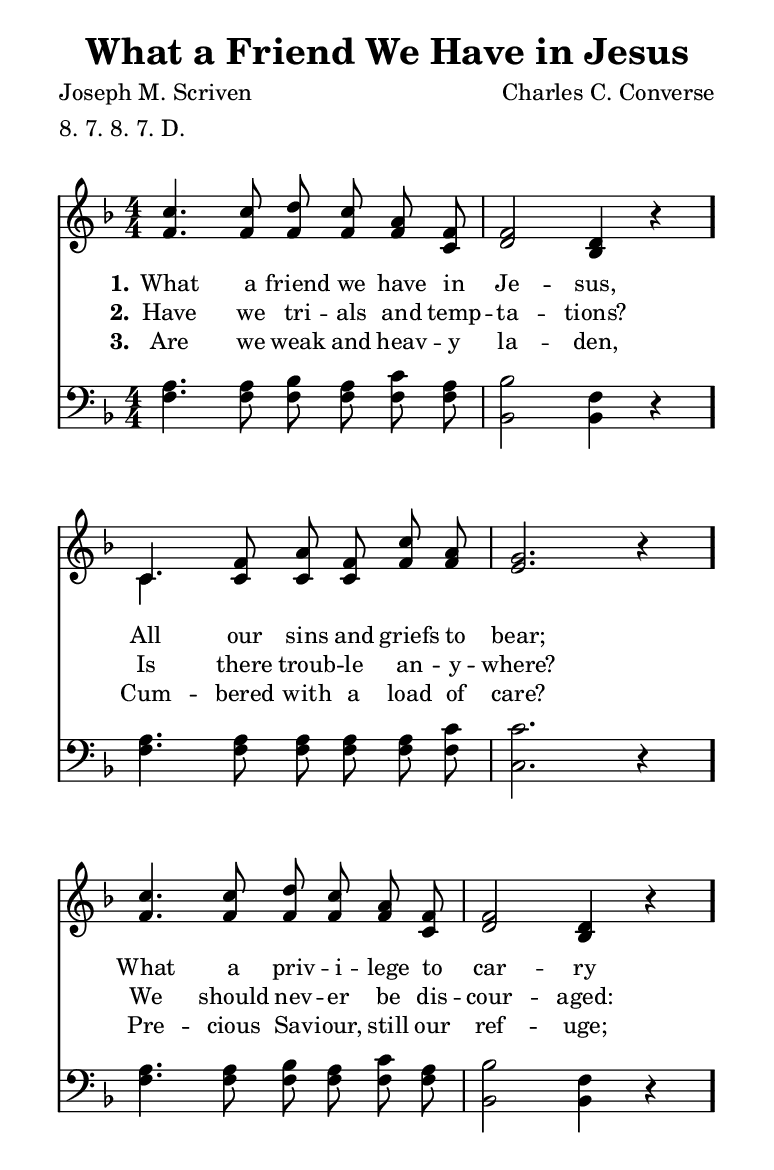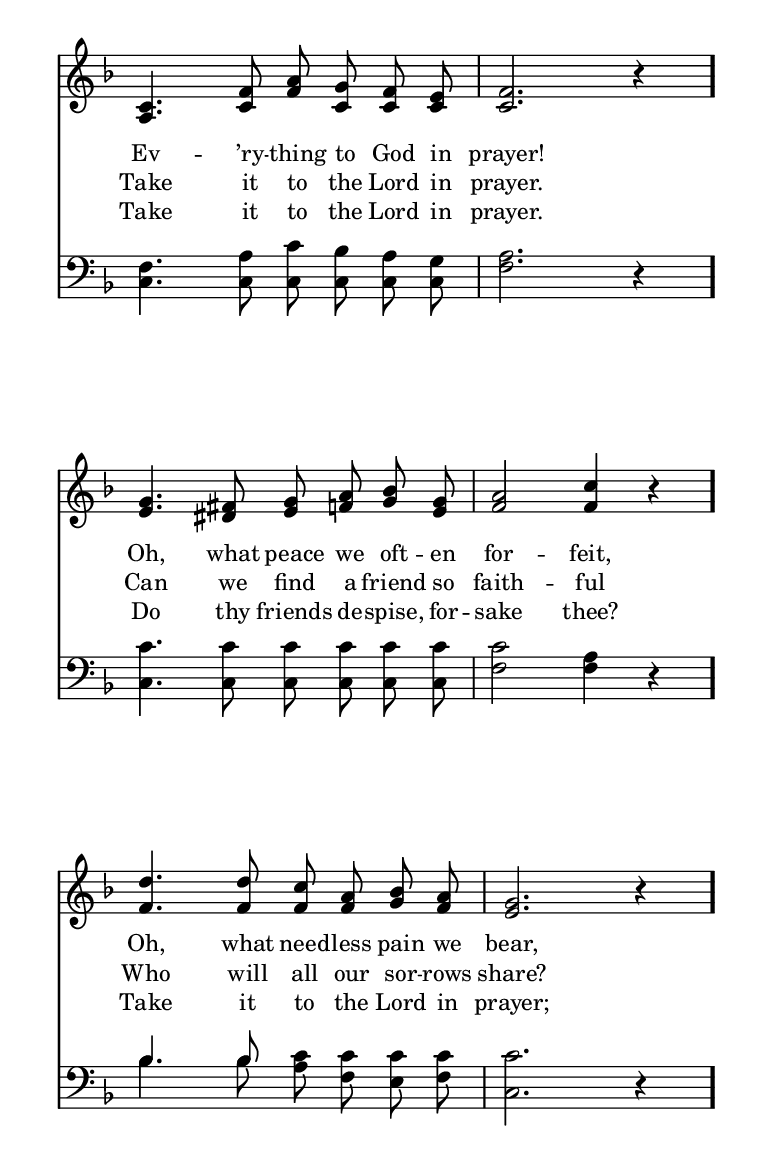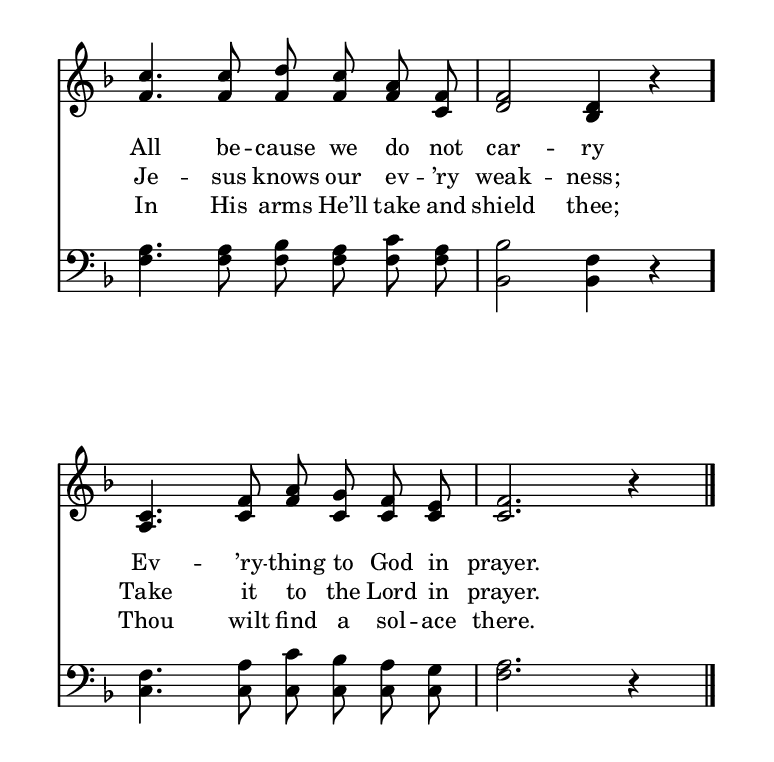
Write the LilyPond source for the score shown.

\include "common/global.ily"
\paper {
  \include "common/paper.ily"
}

\header{
  hymnnumber = "282"
  title = "What a Friend We Have in Jesus"
  tunename = "Converse" % see https://hymnary.org/tune/converse_converse
  meter = "8. 7. 8. 7. D."
  poet = "Joseph M. Scriven" % see https://hymnary.org/text/what_a_friend_we_have_in_jesus_all_our_s
  composer = "Charles C. Converse" % see https://hymnary.org/tune/converse_converse
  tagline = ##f
}

global = {
  \include "common/overrides.ily"
  \override Staff.TimeSignature.style = #'numbered
  \time 4/4
  \override Score.MetronomeMark.transparent = ##t % hide all fermata changes too
  \tempo 4=80
  \key f \major
  \autoBeamOff
}

patternA = { c4. c8 c c c c | c2 c4 c4 }
patternB = { c4. c8 c c c c | c2. c4 }

notesSoprano = {
\global
\relative c'' {

  \changePitch \patternA { c c d c a f | f d r }
  \changePitch \patternB { c f a f c' a | g r }
  \changePitch \patternA { c c d c a f | f d r }
  \changePitch \patternB { c f a g f e | f r }
  \changePitch \patternA { g fis g a bes g | a c r }
  \changePitch \patternB { d d c a bes a | g r }
  \changePitch \patternA { c c d c a f | f d r }
  \changePitch \patternB { c f a g f e | f r }

  \bar "|."

}
}

notesAlto = {
\global
\relative e' {

  \changePitch \patternA { f f f f f c | d bes r }
  \changePitch \patternB { c c c c f f | e r }
  \changePitch \patternA { f f f f f c | d bes r }
  \changePitch \patternB { a c f c c c | c r }
  \changePitch \patternA { e dis e f g e | f f r }
  \changePitch \patternB { f f f f g f | e r }
  \changePitch \patternA { f f f f f c | d bes r }
  \changePitch \patternB { a c f c c c | c r }

}
}

notesTenor = {
\global
\relative a {

  \changePitch \patternA { a a bes a c a | bes f r }
  \changePitch \patternB { a a a a a c | c r }
  \changePitch \patternA { a a bes a c a | bes f r }
  \changePitch \patternB { f a c bes a g | a r }
  \changePitch \patternA { c c c c c c | c a r }
  \changePitch \patternB { bes bes c c c c | c r }
  \changePitch \patternA { a a bes a c a | bes f r }
  \changePitch \patternB { f a c bes a g | a r }

}
}

notesBass = {
\global
\relative f {

  \changePitch \patternA { f f f f f f | bes, bes r }
  \changePitch \patternB { f' f f f f f | c r }
  \changePitch \patternA { f f f f f f | bes, bes r }
  \changePitch \patternB { c c c c c c | f r }
  \changePitch \patternA { c c c c c c | f f r }
  \changePitch \patternB { bes bes a f e f | c r }
  \changePitch \patternA { f f f f f f | bes, bes r }
  \changePitch \patternB { c c c c c c | f r }

}
}

wordsA = \lyricmode {
\set stanza = "1."

What a friend we have in Je -- sus, \bar "."
All our sins and griefs to bear; \bar "."
What a priv -- i -- lege to car -- ry \bar "."
Ev -- ’ry -- thing to God in prayer! \bar "."
Oh, what peace we oft -- en for -- feit, \bar "."
Oh, what need -- less pain we bear, \bar "."
All be -- cause we do not car -- ry \bar "."
Ev -- ’ry -- thing to God in prayer. \bar "."

}

wordsB = \lyricmode {
\set stanza = "2."

Have we tri -- als and temp -- ta -- tions?
Is there troub -- le an -- y -- where?
We should nev -- er be dis -- cour -- aged:
Take it to the Lord in prayer.
Can we find a friend so faith -- ful
Who will all our sor -- rows share?
Je -- sus knows our ev -- ’ry weak -- ness;
Take it to the Lord in prayer.

}

wordsC = \lyricmode {
\set stanza = "3."

Are we weak and heav -- y la -- den,
Cum -- bered with a load of care?
Pre -- cious Sav -- iour, still our ref -- uge;
Take it to the Lord in prayer.
Do thy friends de -- spise, for -- sake thee?
Take it to the Lord in prayer;
In His arms He’ll take and shield thee;
Thou wilt find a sol -- ace there.

}

\score {
  \context ChoirStaff <<
    \context Staff = upper <<
      \set Staff.autoBeaming = ##f
      \set ChoirStaff.systemStartDelimiter = #'SystemStartBar
      \set ChoirStaff.printPartCombineTexts = ##f
      \partcombine #'(2 . 11) \notesSoprano \notesAlto
      \context NullVoice = sopranos { \voiceOne << \notesSoprano >> }
      \context Lyrics = one   \lyricsto sopranos \wordsA
      \context Lyrics = two   \lyricsto sopranos \wordsB
      \context Lyrics = three \lyricsto sopranos \wordsC
    >>
    \context Staff = men <<
      \set Staff.autoBeaming = ##f
      \clef bass
      \set ChoirStaff.printPartCombineTexts = ##f
      \partcombine #'(2 . 11) \notesTenor \notesBass
    >>
  >>
  \layout {
    \include "common/layout.ily"
  }
  #(cond ((ly:get-option 'eog-midi-permitted) #{ \midi{
    \include "common/midi.ily"
  } #}))
}

\version "2.19.49"  % necessary for upgrading to future LilyPond versions.

% vi:set et ts=2 sw=2 ai nocindent syntax=lilypond:
